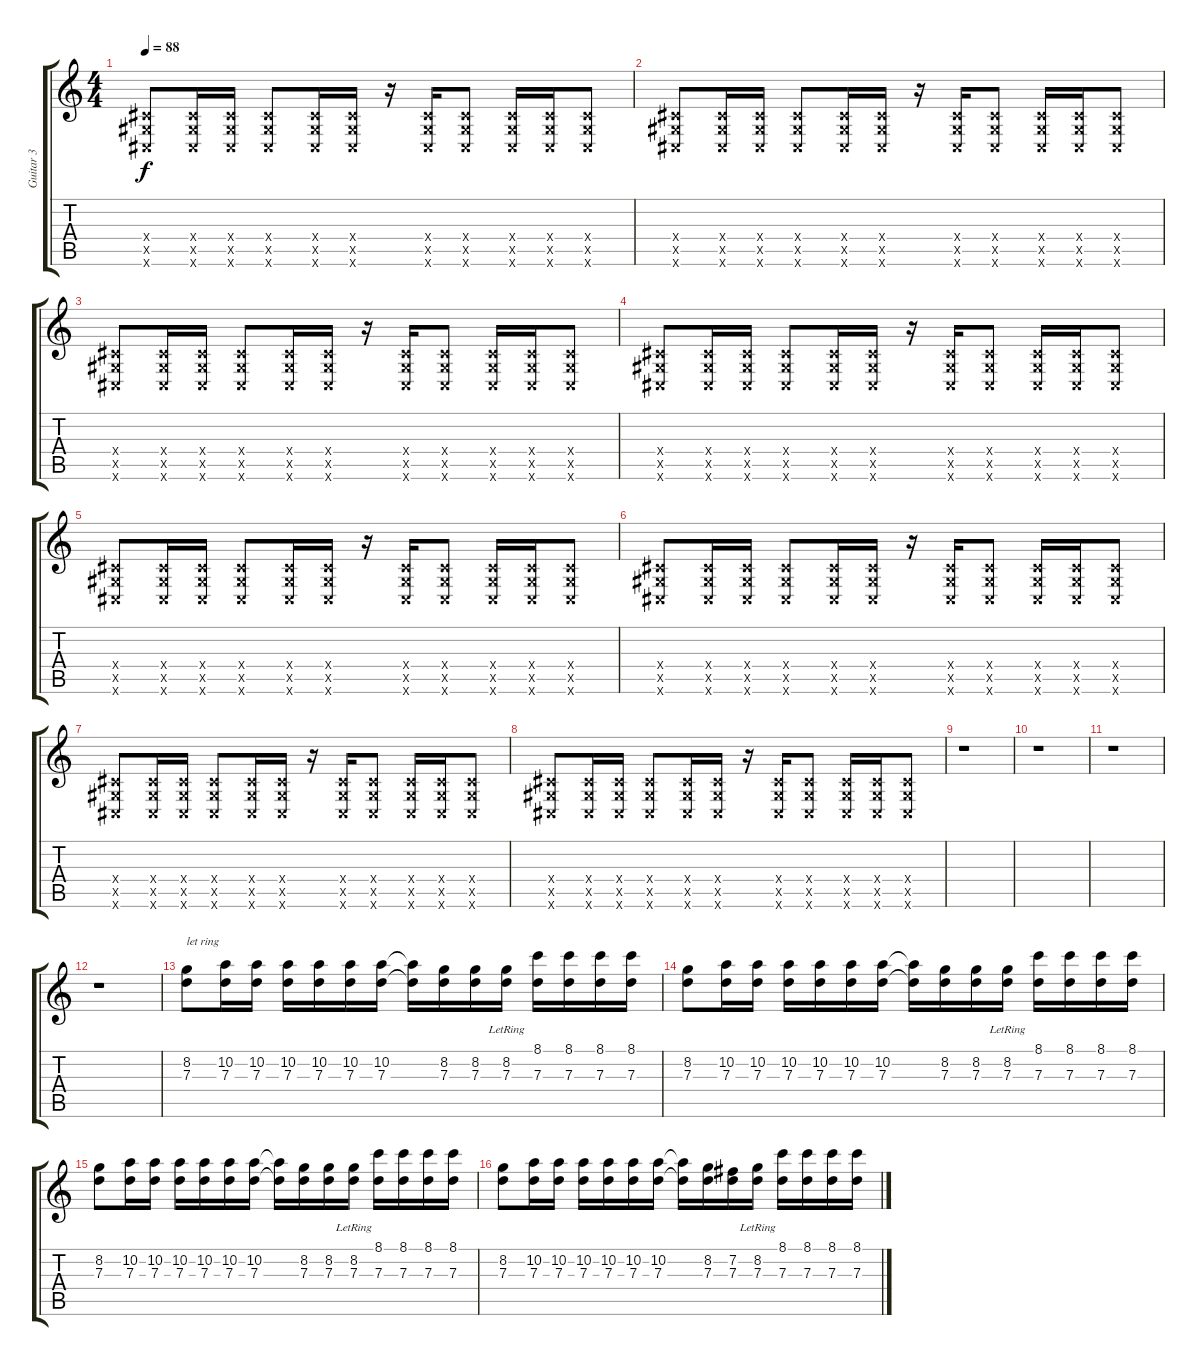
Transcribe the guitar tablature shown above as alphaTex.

\track ("Guitar 3" "Guitar 3") {instrument overdrivenguitar}
\staff {score tabs}
\tuning (E4 B3 G3 D3 A2 D2) {hide}
\ts (4 4)
\tempo 88
\clef g2
\ks c
(-1.4{x} -1.5{x} -1.6{x}).8{dy f} (-1.4{x} -1.5{x} -1.6{x}).16 (-1.4{x} -1.5{x} -1.6{x}).16 (-1.4{x} -1.5{x} -1.6{x}).8 (-1.4{x} -1.5{x} -1.6{x}).16 (-1.4{x} -1.5{x} -1.6{x}).16 r.16 (-1.4{x} -1.5{x} -1.6{x}).16 (-1.4{x} -1.5{x} -1.6{x}).8 (-1.4{x} -1.5{x} -1.6{x}).16 (-1.4{x} -1.5{x} -1.6{x}).16 (-1.4{x} -1.5{x} -1.6{x}).8 |
(-1.4{x} -1.5{x} -1.6{x}).8 (-1.4{x} -1.5{x} -1.6{x}).16 (-1.4{x} -1.5{x} -1.6{x}).16 (-1.4{x} -1.5{x} -1.6{x}).8 (-1.4{x} -1.5{x} -1.6{x}).16 (-1.4{x} -1.5{x} -1.6{x}).16 r.16 (-1.4{x} -1.5{x} -1.6{x}).16 (-1.4{x} -1.5{x} -1.6{x}).8 (-1.4{x} -1.5{x} -1.6{x}).16 (-1.4{x} -1.5{x} -1.6{x}).16 (-1.4{x} -1.5{x} -1.6{x}).8 |
(-1.4{x} -1.5{x} -1.6{x}).8 (-1.4{x} -1.5{x} -1.6{x}).16 (-1.4{x} -1.5{x} -1.6{x}).16 (-1.4{x} -1.5{x} -1.6{x}).8 (-1.4{x} -1.5{x} -1.6{x}).16 (-1.4{x} -1.5{x} -1.6{x}).16 r.16 (-1.4{x} -1.5{x} -1.6{x}).16 (-1.4{x} -1.5{x} -1.6{x}).8 (-1.4{x} -1.5{x} -1.6{x}).16 (-1.4{x} -1.5{x} -1.6{x}).16 (-1.4{x} -1.5{x} -1.6{x}).8 |
(-1.4{x} -1.5{x} -1.6{x}).8 (-1.4{x} -1.5{x} -1.6{x}).16 (-1.4{x} -1.5{x} -1.6{x}).16 (-1.4{x} -1.5{x} -1.6{x}).8 (-1.4{x} -1.5{x} -1.6{x}).16 (-1.4{x} -1.5{x} -1.6{x}).16 r.16 (-1.4{x} -1.5{x} -1.6{x}).16 (-1.4{x} -1.5{x} -1.6{x}).8 (-1.4{x} -1.5{x} -1.6{x}).16 (-1.4{x} -1.5{x} -1.6{x}).16 (-1.4{x} -1.5{x} -1.6{x}).8 |
(-1.4{x} -1.5{x} -1.6{x}).8 (-1.4{x} -1.5{x} -1.6{x}).16 (-1.4{x} -1.5{x} -1.6{x}).16 (-1.4{x} -1.5{x} -1.6{x}).8 (-1.4{x} -1.5{x} -1.6{x}).16 (-1.4{x} -1.5{x} -1.6{x}).16 r.16 (-1.4{x} -1.5{x} -1.6{x}).16 (-1.4{x} -1.5{x} -1.6{x}).8 (-1.4{x} -1.5{x} -1.6{x}).16 (-1.4{x} -1.5{x} -1.6{x}).16 (-1.4{x} -1.5{x} -1.6{x}).8 |
(-1.4{x} -1.5{x} -1.6{x}).8 (-1.4{x} -1.5{x} -1.6{x}).16 (-1.4{x} -1.5{x} -1.6{x}).16 (-1.4{x} -1.5{x} -1.6{x}).8 (-1.4{x} -1.5{x} -1.6{x}).16 (-1.4{x} -1.5{x} -1.6{x}).16 r.16 (-1.4{x} -1.5{x} -1.6{x}).16 (-1.4{x} -1.5{x} -1.6{x}).8 (-1.4{x} -1.5{x} -1.6{x}).16 (-1.4{x} -1.5{x} -1.6{x}).16 (-1.4{x} -1.5{x} -1.6{x}).8 |
(-1.4{x} -1.5{x} -1.6{x}).8 (-1.4{x} -1.5{x} -1.6{x}).16 (-1.4{x} -1.5{x} -1.6{x}).16 (-1.4{x} -1.5{x} -1.6{x}).8 (-1.4{x} -1.5{x} -1.6{x}).16 (-1.4{x} -1.5{x} -1.6{x}).16 r.16 (-1.4{x} -1.5{x} -1.6{x}).16 (-1.4{x} -1.5{x} -1.6{x}).8 (-1.4{x} -1.5{x} -1.6{x}).16 (-1.4{x} -1.5{x} -1.6{x}).16 (-1.4{x} -1.5{x} -1.6{x}).8 |
(-1.4{x} -1.5{x} -1.6{x}).8 (-1.4{x} -1.5{x} -1.6{x}).16 (-1.4{x} -1.5{x} -1.6{x}).16 (-1.4{x} -1.5{x} -1.6{x}).8 (-1.4{x} -1.5{x} -1.6{x}).16 (-1.4{x} -1.5{x} -1.6{x}).16 r.16 (-1.4{x} -1.5{x} -1.6{x}).16 (-1.4{x} -1.5{x} -1.6{x}).8 (-1.4{x} -1.5{x} -1.6{x}).16 (-1.4{x} -1.5{x} -1.6{x}).16 (-1.4{x} -1.5{x} -1.6{x}).8 |
r.1 |
r.1 |
r.1 |
r.1 |
(8.2 7.3).8{txt "let ring"} (10.2 7.3).16 (10.2 7.3).16 (10.2 7.3).16 (10.2 7.3).16 (10.2 7.3).16 (10.2 7.3).16 (10.2{t} 7.3{t}).16 (8.2 7.3).16 (8.2 7.3).16 (8.2{lr} 7.3).16 (8.1 7.3).16 (8.1 7.3).16 (8.1 7.3).16 (8.1 7.3).16 |
(8.2 7.3).8 (10.2 7.3).16 (10.2 7.3).16 (10.2 7.3).16 (10.2 7.3).16 (10.2 7.3).16 (10.2 7.3).16 (10.2{t} 7.3{t}).16 (8.2 7.3).16 (8.2 7.3).16 (8.2{lr} 7.3).16 (8.1 7.3).16 (8.1 7.3).16 (8.1 7.3).16 (8.1 7.3).16 |
(8.2 7.3).8 (10.2 7.3).16 (10.2 7.3).16 (10.2 7.3).16 (10.2 7.3).16 (10.2 7.3).16 (10.2 7.3).16 (10.2{t} 7.3{t}).16 (8.2 7.3).16 (8.2 7.3).16 (8.2{lr} 7.3).16 (8.1 7.3).16 (8.1 7.3).16 (8.1 7.3).16 (8.1 7.3).16 |
(8.2 7.3).8 (10.2 7.3).16 (10.2 7.3).16 (10.2 7.3).16 (10.2 7.3).16 (10.2 7.3).16 (10.2 7.3).16 (10.2{t} 7.3{t}).16 (8.2 7.3).16 (7.2 7.3).16 (8.2{lr} 7.3).16 (8.1 7.3).16 (8.1 7.3).16 (8.1 7.3).16 (8.1 7.3).16
